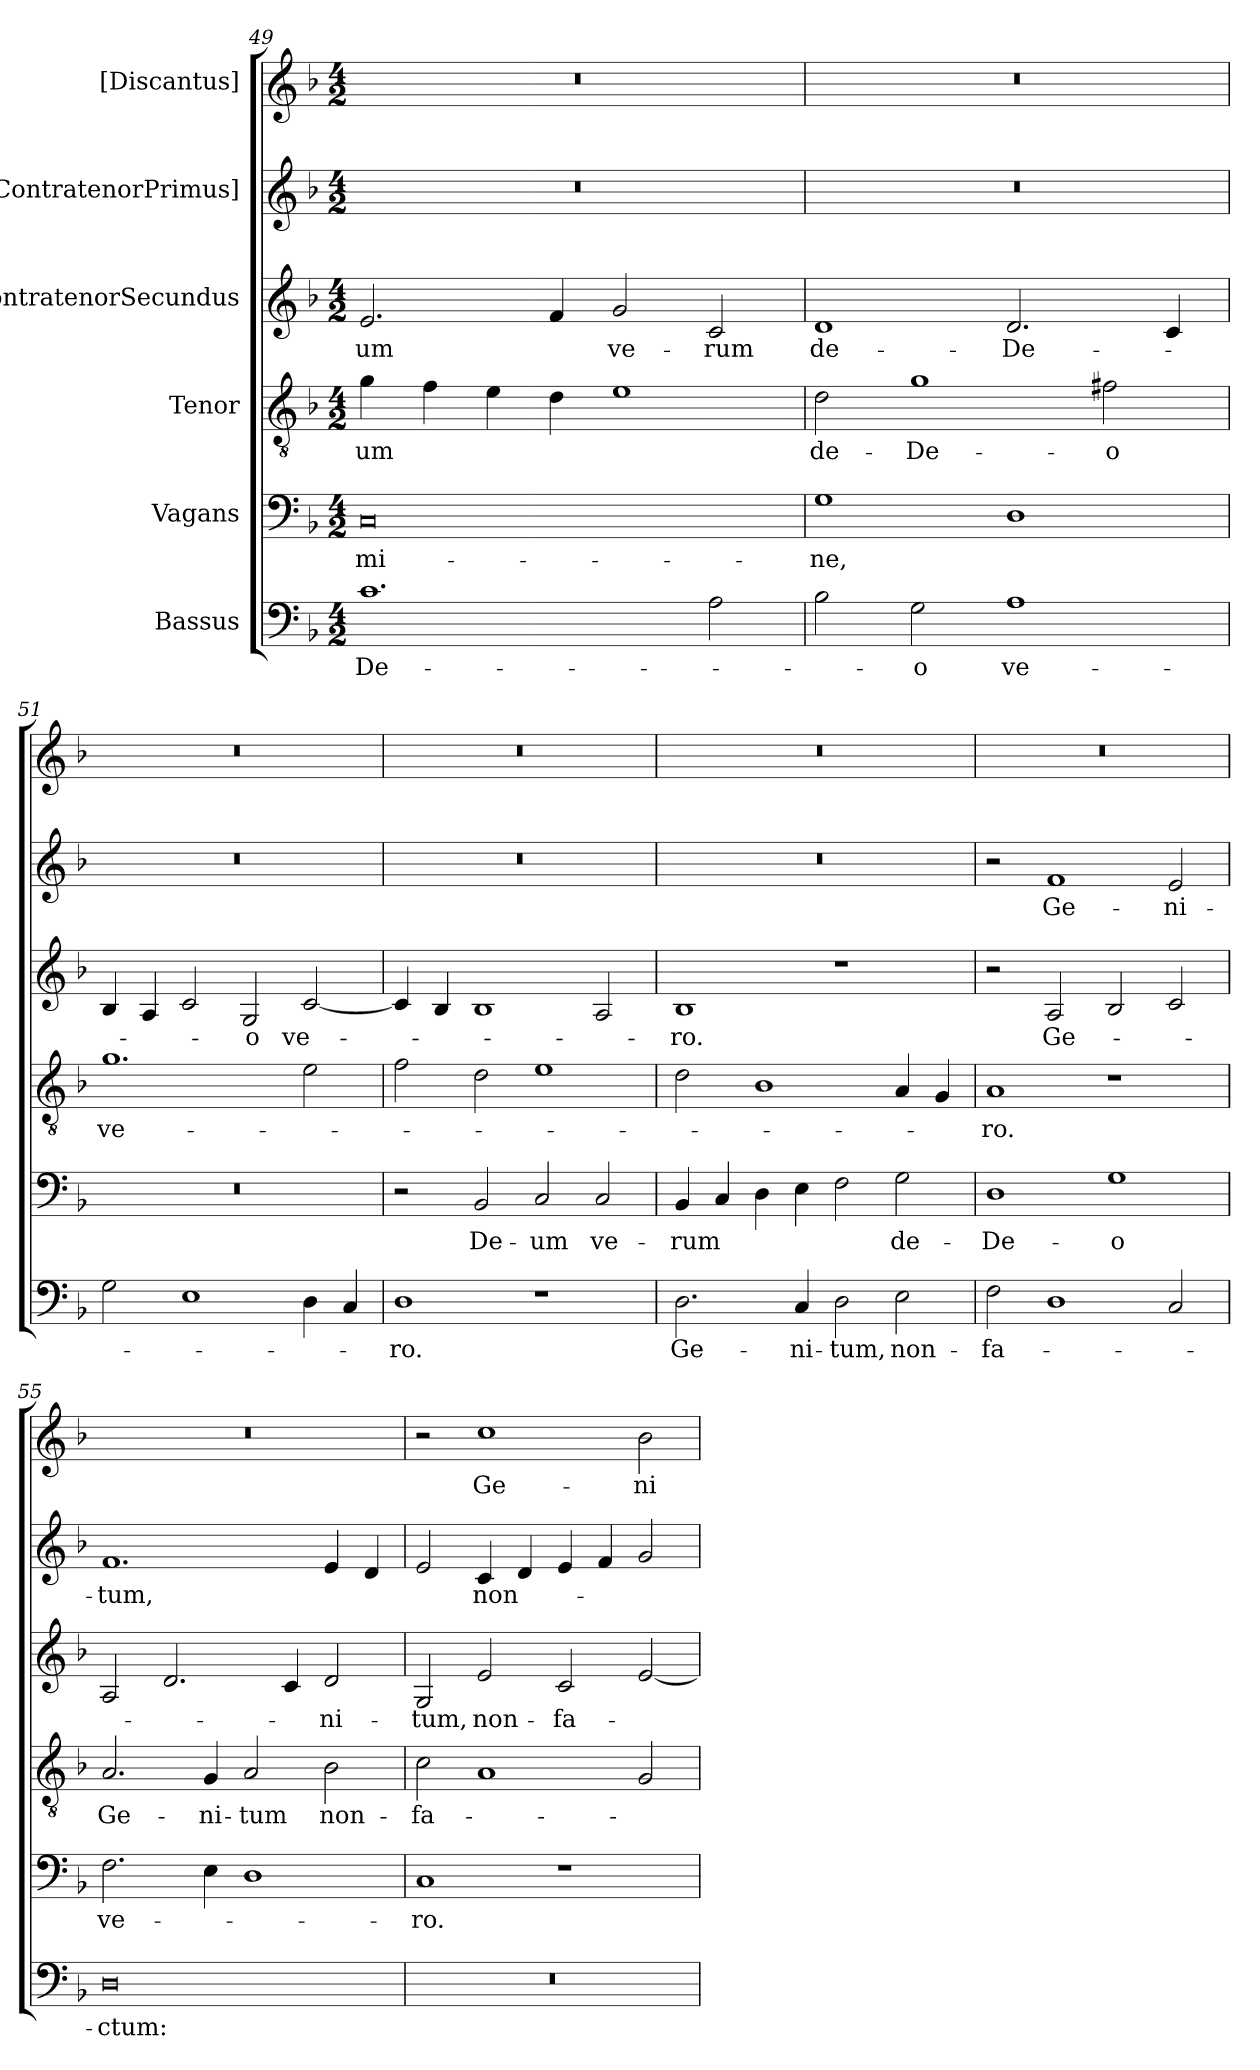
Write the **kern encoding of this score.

**kern	**text	**kern	**text	**kern	**text	**kern	**text	**kern	**text	**kern	**text
*part6	*part6	*part5	*part5	*part4	*part4	*part3	*part3	*part2	*part2	*part1	*part1
*staff6	*staff6	*staff5	*staff5	*staff4	*staff4	*staff3	*staff3	*staff2	*staff2	*staff1	*staff1
*I"Bassus	*	*I"Vagans	*	*I"Tenor	*	*I"ContratenorSecundus	*	*I"[ContratenorPrimus]	*	*I"[Discantus]	*
*clefF4	*	*clefF4	*	*clefGv2	*	*clefG2	*	*clefG2	*	*clefG2	*
*k[b-]	*	*k[b-]	*	*k[b-]	*	*k[b-]	*	*k[b-]	*	*k[b-]	*
*M4/2	*	*M4/2	*	*M4/2	*	*M4/2	*	*M4/2	*	*M4/2	*
=49	=49	=49	=49	=49	=49	=49	=49	=49	=49	=49	=49
1.c\	De-	0C/	-mi-	4g\	-um	2.e/	-um	0r	.	0r	.
.	.	.	.	4f\	.	.	.	.	.	.	.
.	.	.	.	4e\	.	.	.	.	.	.	.
.	.	.	.	4d\	.	4f/	.	.	.	.	.
.	.	.	.	1e\	.	2g/	ve-	.	.	.	.
2A\	.	.	.	.	.	2c/	-rum	.	.	.	.
=50	=50	=50	=50	=50	=50	=50	=50	=50	=50	=50	=50
2B-\	.	1G\	-ne,	2d\	de-	1d/	de-	0r	.	0r	.
2G\	-o	.	.	1g\	De-	.	.	.	.	.	.
1A\	ve-	1D\	.	.	.	2.d/	De-	.	.	.	.
.	.	.	.	2f#X\	-o	.	.	.	.	.	.
.	.	.	.	.	.	4c/	.	.	.	.	.
=51	=51	=51	=51	=51	=51	=51	=51	=51	=51	=51	=51
2G\	.	0r	.	1.g\	ve-	4B-/	.	0r	.	0r	.
.	.	.	.	.	.	4A/	.	.	.	.	.
1E\	.	.	.	.	.	2c/	.	.	.	.	.
.	.	.	.	.	.	2G/	-o	.	.	.	.
4D\	.	.	.	2e\	.	[2c/	ve-	.	.	.	.
4C/	.	.	.	.	.	.	.	.	.	.	.
=52	=52	=52	=52	=52	=52	=52	=52	=52	=52	=52	=52
1D\	-ro.	2r	.	2f\	.	4c/]	.	0r	.	0r	.
.	.	.	.	.	.	4B-/	.	.	.	.	.
.	.	2BB-/	De-	2d\	.	1B-/	.	.	.	.	.
1r	.	2C/	-um	1e\	.	.	.	.	.	.	.
.	.	2C/	ve-	.	.	2A/	.	.	.	.	.
=53	=53	=53	=53	=53	=53	=53	=53	=53	=53	=53	=53
2.D\	Ge-	4BB-/	-rum	2d\	.	1B-/	-ro.	0r	.	0r	.
.	.	4C/	.	.	.	.	.	.	.	.	.
.	.	4D\	.	1B-\	.	.	.	.	.	.	.
4C/	-ni-	4E\	.	.	.	.	.	.	.	.	.
2D\	-tum,	2F\	.	.	.	1r	.	.	.	.	.
2E\	non-	2G\	de-	4A/	.	.	.	.	.	.	.
.	.	.	.	4G/	.	.	.	.	.	.	.
=54	=54	=54	=54	=54	=54	=54	=54	=54	=54	=54	=54
2F\	fa-	1D\	De-	1A/	-ro.	2r	.	2r	.	0r	.
1D\	.	.	.	.	.	2A/	Ge-	1f/	Ge-	.	.
.	.	1G\	-o	1r	.	2B-/	.	.	.	.	.
2C/	.	.	.	.	.	2c/	.	2e/	-ni-	.	.
=55	=55	=55	=55	=55	=55	=55	=55	=55	=55	=55	=55
0D\	-ctum:	2.F\	ve-	2.A/	Ge-	2A/	.	1.f/	-tum,	0r	.
.	.	.	.	.	.	2.d/	.	.	.	.	.
.	.	4E\	.	4G/	-ni-	.	.	.	.	.	.
.	.	1D\	.	2A/	-tum	.	.	.	.	.	.
.	.	.	.	.	.	4c/	.	.	.	.	.
.	.	.	.	2B-\	non-	2d/	-ni-	4e/	.	.	.
.	.	.	.	.	.	.	.	4d/	.	.	.
=56	=56	=56	=56	=56	=56	=56	=56	=56	=56	=56	=56
0r	.	1C/	-ro.	2c\	fa-	2G/	-tum,	2e/	.	2r	.
.	.	.	.	1A/	.	2e/	non-	4c/	non-	1cc\	Ge-
.	.	.	.	.	.	.	.	4d/	.	.	.
.	.	1r	.	.	.	2c/	fa-	4e/	.	.	.
.	.	.	.	.	.	.	.	4f/	.	.	.
.	.	.	.	2G/	.	[2e/	.	2g/	.	2b-\	-ni-
=	=	=	=	=	=	=	=	=	=	=	=
*-	*-	*-	*-	*-	*-	*-	*-	*-	*-	*-	*-
